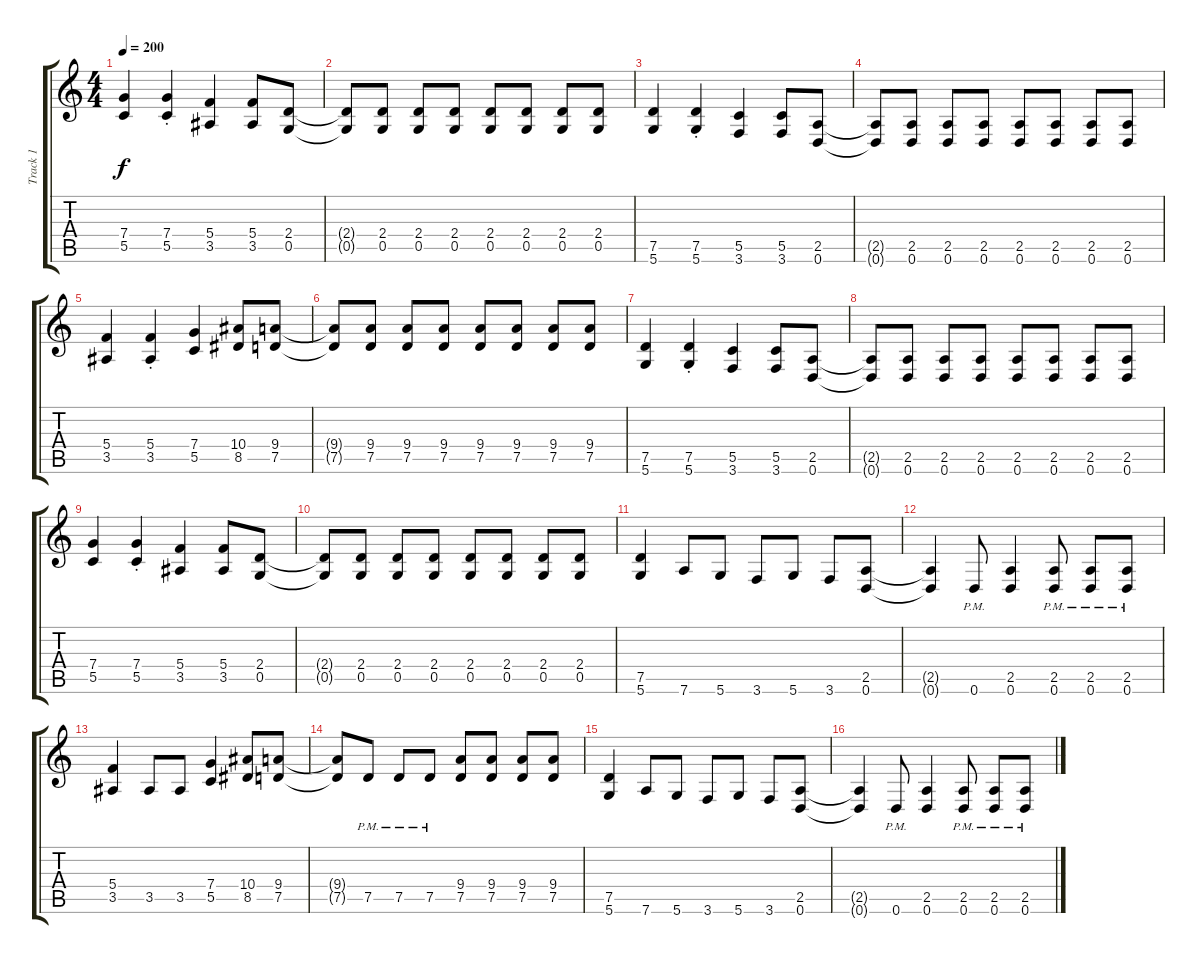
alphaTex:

\track ("Track 1" "Track 1") {instrument distortionguitar}
\staff {score tabs}
\tuning (D4 A3 F3 C3 G2 D2) {hide}
\ts (4 4)
\tempo 200
\clef g2
\ks c
(7.4 5.5).4{dy f} (7.4{st} 5.5{st}).4 (5.4 3.5).4 (5.4 3.5).8 (2.4 0.5).8 |
(2.4{t} 0.5{t}).8 (2.4 0.5).8 (2.4 0.5).8 (2.4 0.5).8 (2.4 0.5).8 (2.4 0.5).8 (2.4 0.5).8 (2.4 0.5).8 |
(7.5 5.6).4 (7.5{st} 5.6{st}).4 (5.5 3.6).4 (5.5 3.6).8 (2.5 0.6).8 |
(2.5{t} 0.6{t}).8 (2.5 0.6).8 (2.5 0.6).8 (2.5 0.6).8 (2.5 0.6).8 (2.5 0.6).8 (2.5 0.6).8 (2.5 0.6).8 |
(5.4 3.5).4 (5.4{st} 3.5{st}).4 (7.4 5.5).4 (10.4 8.5).8 (9.4 7.5).8 |
(9.4{t} 7.5{t}).8 (9.4 7.5).8 (9.4 7.5).8 (9.4 7.5).8 (9.4 7.5).8 (9.4 7.5).8 (9.4 7.5).8 (9.4 7.5).8 |
(7.5 5.6).4 (7.5{st} 5.6{st}).4 (5.5 3.6).4 (5.5 3.6).8 (2.5 0.6).8 |
(2.5{t} 0.6{t}).8 (2.5 0.6).8 (2.5 0.6).8 (2.5 0.6).8 (2.5 0.6).8 (2.5 0.6).8 (2.5 0.6).8 (2.5 0.6).8 |
(7.4 5.5).4 (7.4{st} 5.5{st}).4 (5.4 3.5).4 (5.4 3.5).8 (2.4 0.5).8 |
(2.4{t} 0.5{t}).8 (2.4 0.5).8 (2.4 0.5).8 (2.4 0.5).8 (2.4 0.5).8 (2.4 0.5).8 (2.4 0.5).8 (2.4 0.5).8 |
(7.5 5.6).4 7.6.8 5.6.8 3.6.8 5.6.8 3.6.8 (2.5 0.6).8 |
(2.5{t} 0.6{t}).4 0.6{pm}.8 (2.5 0.6).4 (2.5{pm} 0.6{pm}).8 (2.5{pm} 0.6{pm}).8 (2.5{pm} 0.6{pm}).8 |
(5.4 3.5).4 3.5.8 3.5.8 (7.4 5.5).4 (10.4 8.5).8 (9.4 7.5).8 |
(9.4{t} 7.5{t}).8 7.5{pm}.8 7.5{pm}.8 7.5{pm}.8 (9.4 7.5).8 (9.4 7.5).8 (9.4 7.5).8 (9.4 7.5).8 |
(7.5 5.6).4 7.6.8 5.6.8 3.6.8 5.6.8 3.6.8 (2.5 0.6).8 |
(2.5{t} 0.6{t}).4 0.6{pm}.8 (2.5 0.6).4 (2.5{pm} 0.6{pm}).8 (2.5{pm} 0.6{pm}).8 (2.5{pm} 0.6{pm}).8
